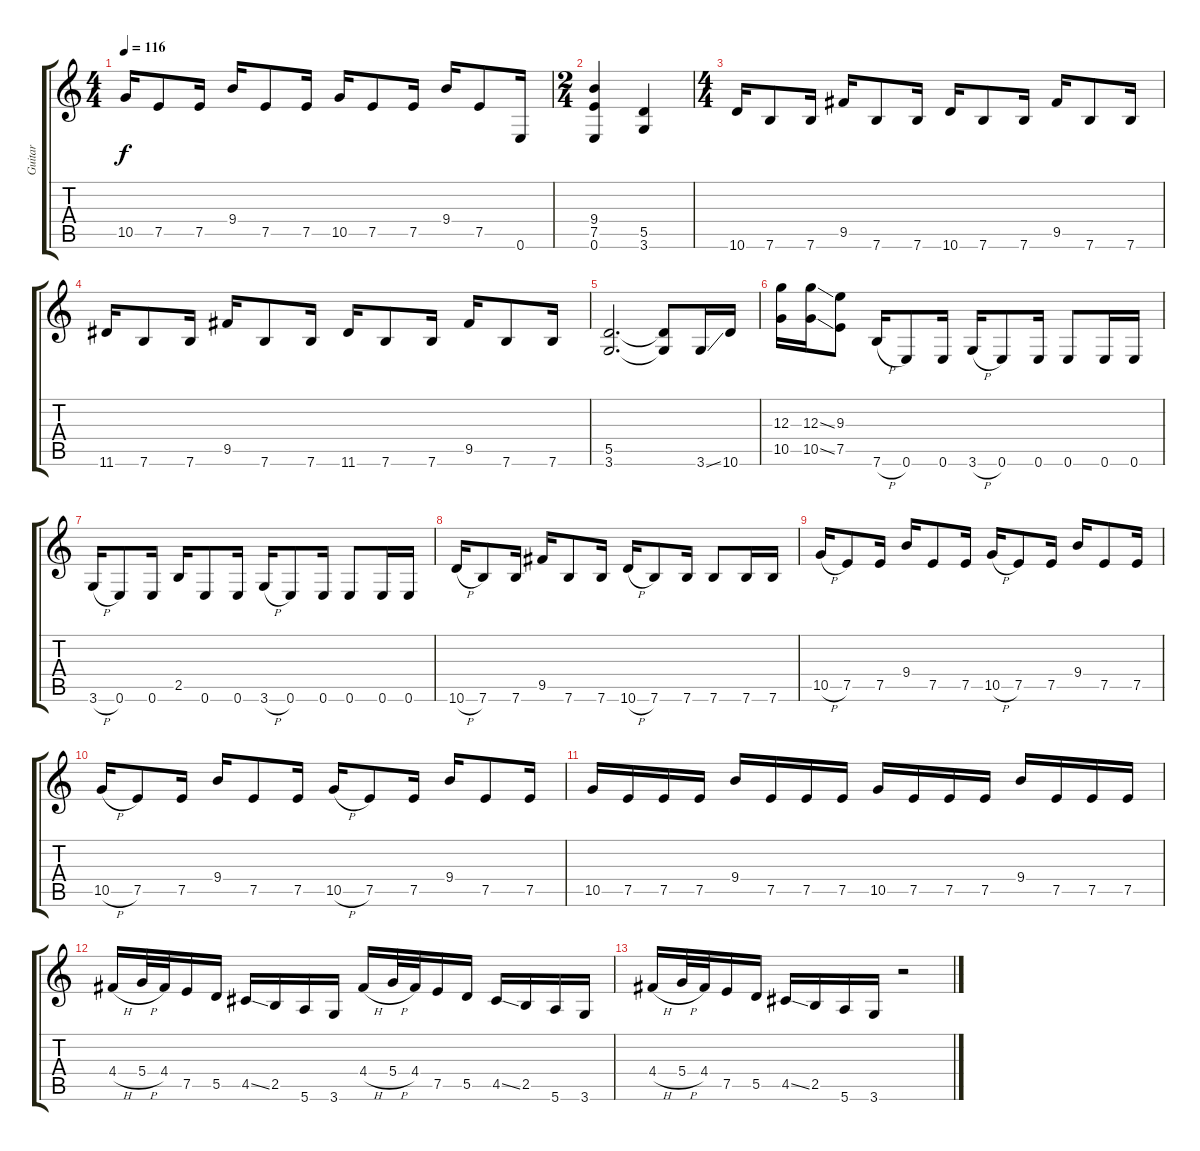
\track ("Guitar" "Guitar") {instrument distortionguitar}
\staff {score tabs}
\tuning (E4 B3 G3 D3 A2 E2) {hide}
\ts (4 4)
\tempo 116
\clef g2
\ks c
10.5.16{dy f} 7.5.8 7.5.16 9.4.16 7.5.8 7.5.16 10.5.16 7.5.8 7.5.16 9.4.16 7.5.8 0.6.16 |
\ts (2 4)
(9.4 7.5 0.6).4 (5.5 3.6).4 |
\ts (4 4)
10.6.16 7.6.8 7.6.16 9.5.16 7.6.8 7.6.16 10.6.16 7.6.8 7.6.16 9.5.16 7.6.8 7.6.16 |
11.6.16 7.6.8 7.6.16 9.5.16 7.6.8 7.6.16 11.6.16 7.6.8 7.6.16 9.5.16 7.6.8 7.6.16 |
(5.5 3.6).2{d} (5.5{t} 3.6{t}).8 3.6{ss}.16 10.6.16 |
(12.3 10.5).16 (12.3{ss} 10.5{ss}).16 (9.3 7.5).8 7.6{h}.16 0.6.8 0.6.16 3.6{h}.16 0.6.8 0.6.16 0.6.8 0.6.16 0.6.16 |
3.6{h}.16 0.6.8 0.6.16 2.5.16 0.6.8 0.6.16 3.6{h}.16 0.6.8 0.6.16 0.6.8 0.6.16 0.6.16 |
10.6{h}.16 7.6.8 7.6.16 9.5.16 7.6.8 7.6.16 10.6{h}.16 7.6.8 7.6.16 7.6.8 7.6.16 7.6.16 |
10.5{h}.16 7.5.8 7.5.16 9.4.16 7.5.8 7.5.16 10.5{h}.16 7.5.8 7.5.16 9.4.16 7.5.8 7.5.16 |
10.5{h}.16 7.5.8 7.5.16 9.4.16 7.5.8 7.5.16 10.5{h}.16 7.5.8 7.5.16 9.4.16 7.5.8 7.5.16 |
10.5.16 7.5.16 7.5.16 7.5.16 9.4.16 7.5.16 7.5.16 7.5.16 10.5.16 7.5.16 7.5.16 7.5.16 9.4.16 7.5.16 7.5.16 7.5.16 |
4.4{h}.16 5.4{h}.32 4.4.32 7.5.16 5.5.16 4.5{ss}.16 2.5.16 5.6.16 3.6.16 4.4{h}.16 5.4{h}.32 4.4.32 7.5.16 5.5.16 4.5{ss}.16 2.5.16 5.6.16 3.6.16 |
4.4{h}.16 5.4{h}.32 4.4.32 7.5.16 5.5.16 4.5{ss}.16 2.5.16 5.6.16 3.6.16 r.2
